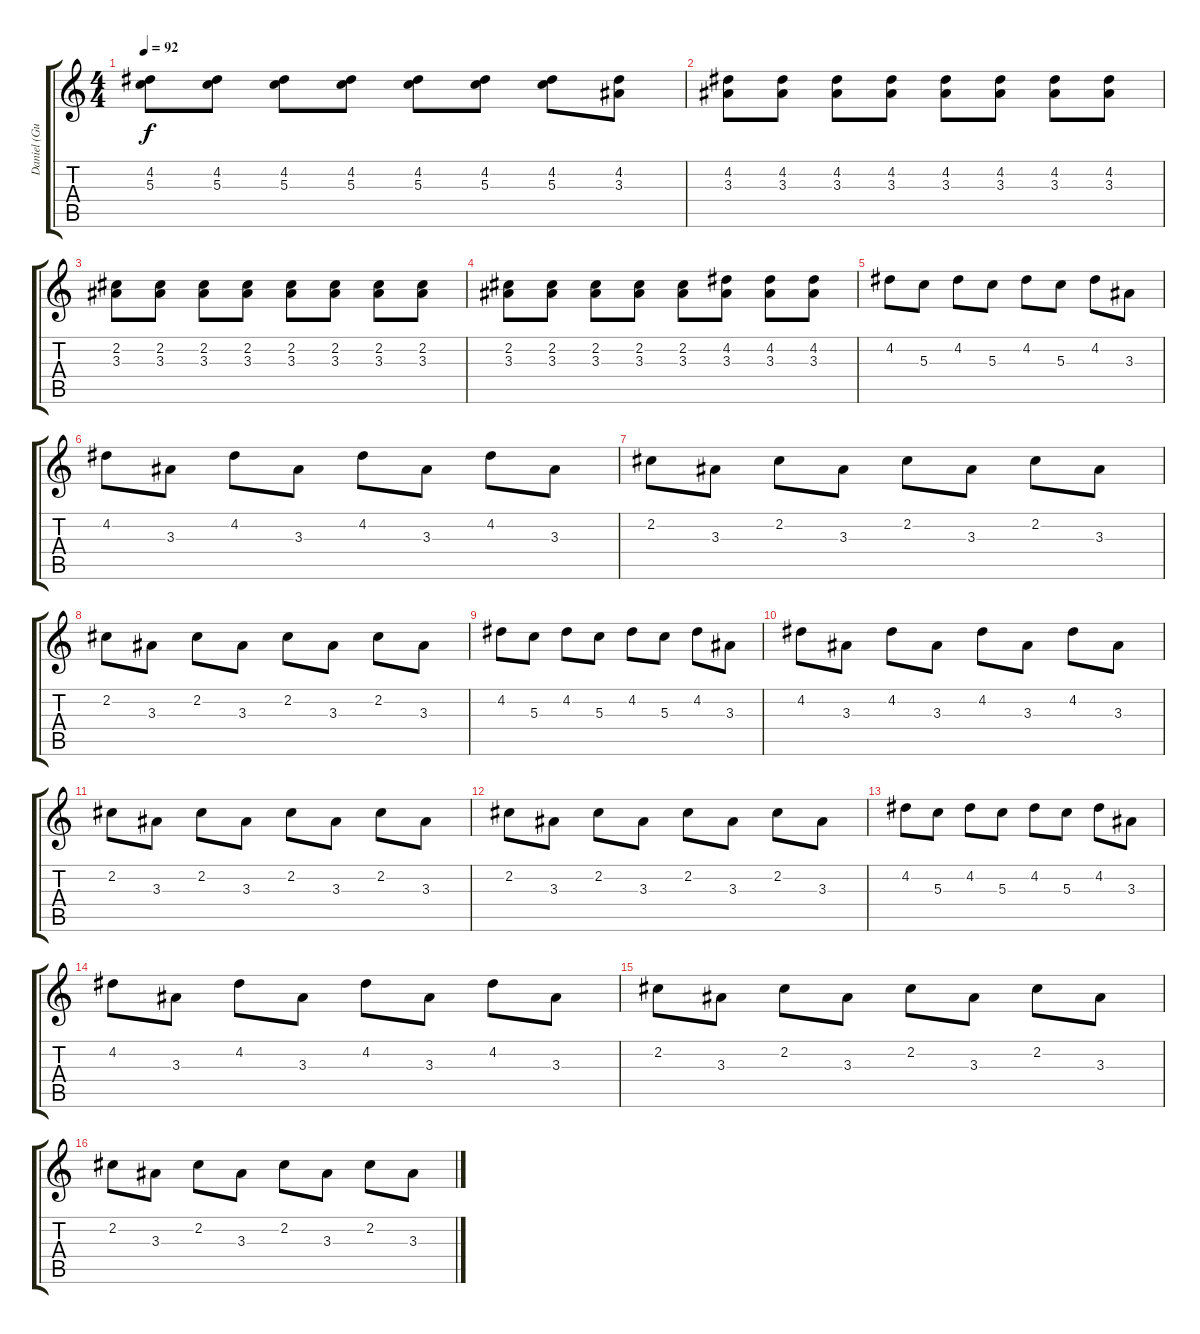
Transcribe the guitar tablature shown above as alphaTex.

\track ("Daniel (Guitar 2)" "Daniel (Gu") {instrument acousticguitarsteel}
\staff {score tabs}
\tuning (E4 B3 G3 D3 A2 E2) {hide}
\ts (4 4)
\tempo 92
\clef g2
\ks c
(4.2 5.3).8{dy f} (4.2 5.3).8 (4.2 5.3).8 (4.2 5.3).8 (4.2 5.3).8 (4.2 5.3).8 (4.2 5.3).8 (4.2 3.3).8 |
(4.2 3.3).8 (4.2 3.3).8 (4.2 3.3).8 (4.2 3.3).8 (4.2 3.3).8 (4.2 3.3).8 (4.2 3.3).8 (4.2 3.3).8 |
(2.2 3.3).8 (2.2 3.3).8 (2.2 3.3).8 (2.2 3.3).8 (2.2 3.3).8 (2.2 3.3).8 (2.2 3.3).8 (2.2 3.3).8 |
(2.2 3.3).8 (2.2 3.3).8 (2.2 3.3).8 (2.2 3.3).8 (2.2 3.3).8 (4.2 3.3).8 (4.2 3.3).8 (4.2 3.3).8 |
4.2.8 5.3.8 4.2.8 5.3.8 4.2.8 5.3.8 4.2.8 3.3.8 |
4.2.8 3.3.8 4.2.8 3.3.8 4.2.8 3.3.8 4.2.8 3.3.8 |
2.2.8 3.3.8 2.2.8 3.3.8 2.2.8 3.3.8 2.2.8 3.3.8 |
2.2.8 3.3.8 2.2.8 3.3.8 2.2.8 3.3.8 2.2.8 3.3.8 |
4.2.8 5.3.8 4.2.8 5.3.8 4.2.8 5.3.8 4.2.8 3.3.8 |
4.2.8 3.3.8 4.2.8 3.3.8 4.2.8 3.3.8 4.2.8 3.3.8 |
2.2.8 3.3.8 2.2.8 3.3.8 2.2.8 3.3.8 2.2.8 3.3.8 |
2.2.8 3.3.8 2.2.8 3.3.8 2.2.8 3.3.8 2.2.8 3.3.8 |
4.2.8 5.3.8 4.2.8 5.3.8 4.2.8 5.3.8 4.2.8 3.3.8 |
4.2.8 3.3.8 4.2.8 3.3.8 4.2.8 3.3.8 4.2.8 3.3.8 |
2.2.8 3.3.8 2.2.8 3.3.8 2.2.8 3.3.8 2.2.8 3.3.8 |
2.2.8 3.3.8 2.2.8 3.3.8 2.2.8 3.3.8 2.2.8 3.3.8
